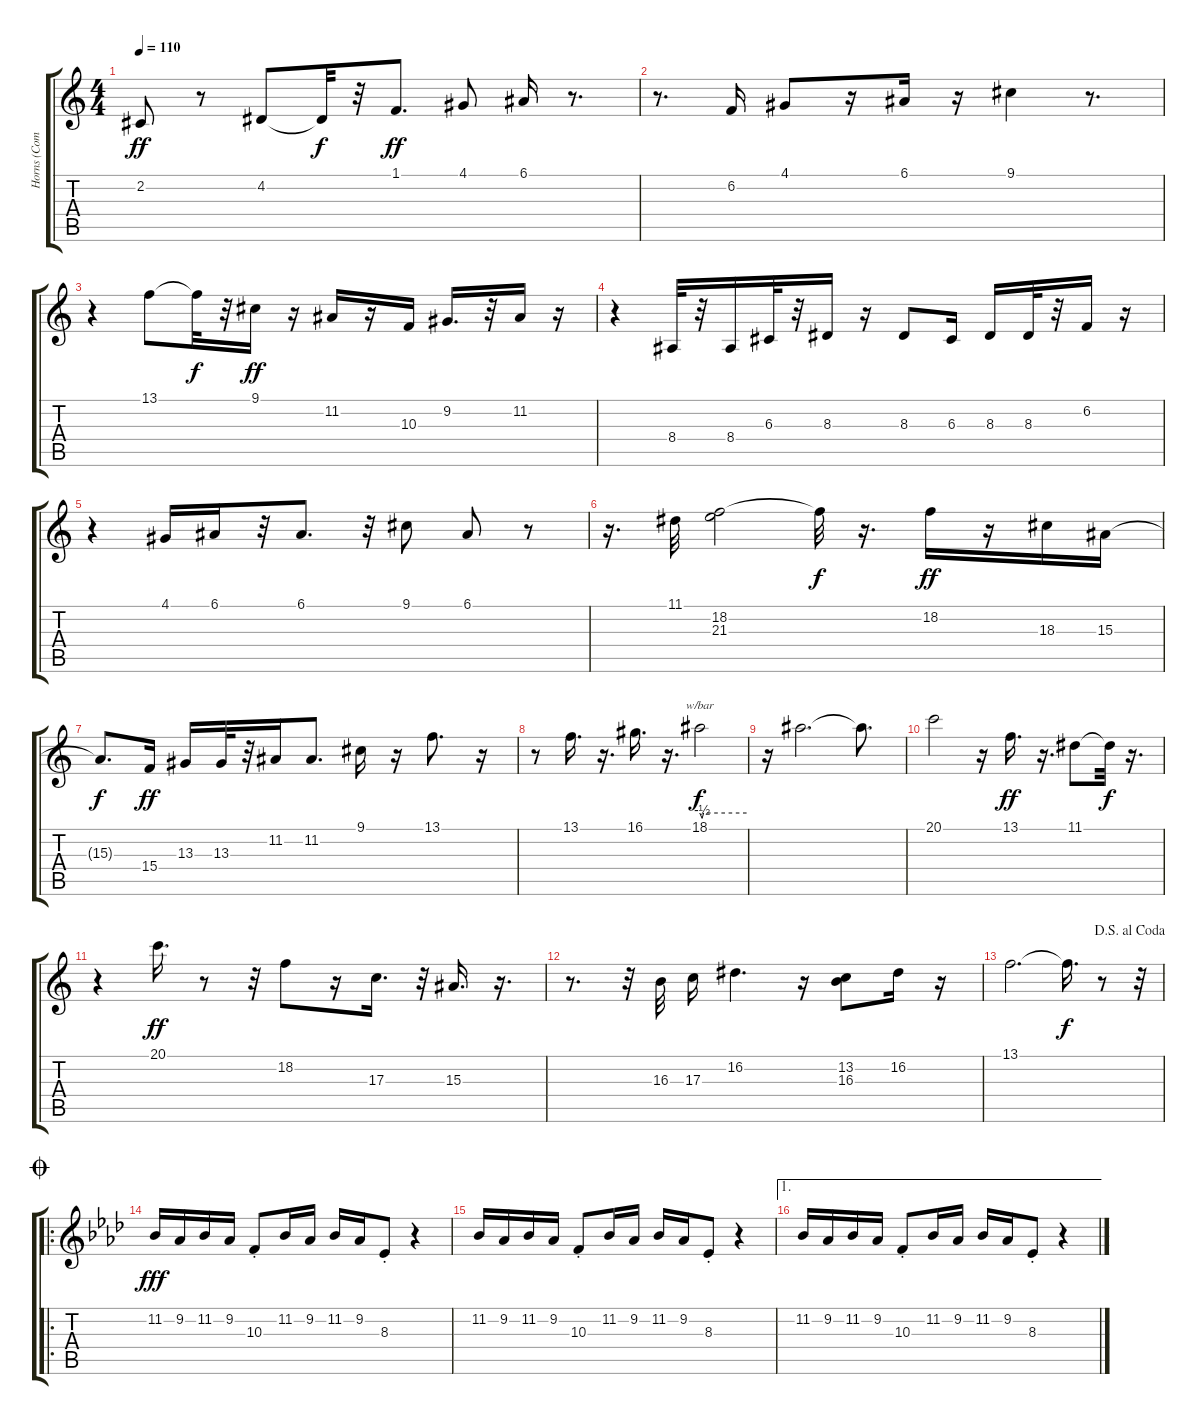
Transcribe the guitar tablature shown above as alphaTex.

\track ("Horns (Combined)" "Horns (Com") {instrument altosax}
\staff {score tabs}
\tuning (E4 B3 G3 D3 A2 E2) {hide}
\ts (4 4)
\tempo 110
\clef g2
\ks c
2.2.8{dy ff} r.8 4.2.8 4.2{t}.32{dy f} r.32 1.1.8{d dy ff} 4.1.8 6.1.16 r.8{d} |
r.8{d} 6.2.16 4.1.8 r.16 6.1.16 r.16 9.1.4 r.8{d} |
r.4 13.1.8 13.1{t}.32{dy f} r.32 9.1.16{dy ff} r.16 11.2.16 r.16 10.3.16 9.2.16{d} r.32 11.2.16 r.16 |
r.4 8.4.32 r.32 8.4.16 6.3.32 r.32 8.3.16 r.16 8.3.8 6.3.16 8.3.16 8.3.32 r.32 6.2.16 r.16 |
r.4 4.1.16 6.1.16 r.32 6.1.8{d} r.32 9.1.8 6.1.8 r.8 |
r.16{d} 11.1.32 (18.2 21.3).2 18.2{t}.32{dy f} r.16{d} 18.2.16{dy ff} r.16 18.3.16 15.3.16 |
15.3{t}.8{d dy f} 15.4.16{dy ff} 13.3.16 13.3.32 r.32 11.2.16 11.2.8{d} 9.1.16 r.16 13.1.8{d} r.16 |
r.8 13.1.16{d} r.16{d} 16.1.16{d} r.16{d} 18.1.2{tbe (custom default 0 0 3 -2 5 0 60 0) dy f} |
r.16 18.1{t}.2{d} 18.1{t}.8{d} |
20.1.2 r.16 13.1.16{d dy ff} r.16{d} 11.1.8 11.1{t}.32{dy f} r.16{d} |
r.4 20.1.16{d dy ff} r.8 r.32 18.2.8 r.16 17.3.16{d} r.32 15.3.16{d} r.16{d} |
r.8{d} r.32 16.3.32 17.3.16 16.2.4{d} r.16 (13.2 16.3).8 16.2.16 r.16 |
\jump dalsegnoalcoda
13.1.2{d} 13.1{t}.16{d dy f} r.8 r.32 |
\ro
\jump coda
\ks ab
11.2.16{dy fff} 9.2.16 11.2.16 9.2.16 10.3{st}.8 11.2.16 9.2.16 11.2.16 9.2.16 8.3{st}.8 r.4 |
11.2.16 9.2.16 11.2.16 9.2.16 10.3{st}.8 11.2.16 9.2.16 11.2.16 9.2.16 8.3{st}.8 r.4 |
\ae 1
11.2.16 9.2.16 11.2.16 9.2.16 10.3{st}.8 11.2.16 9.2.16 11.2.16 9.2.16 8.3{st}.8 r.4
